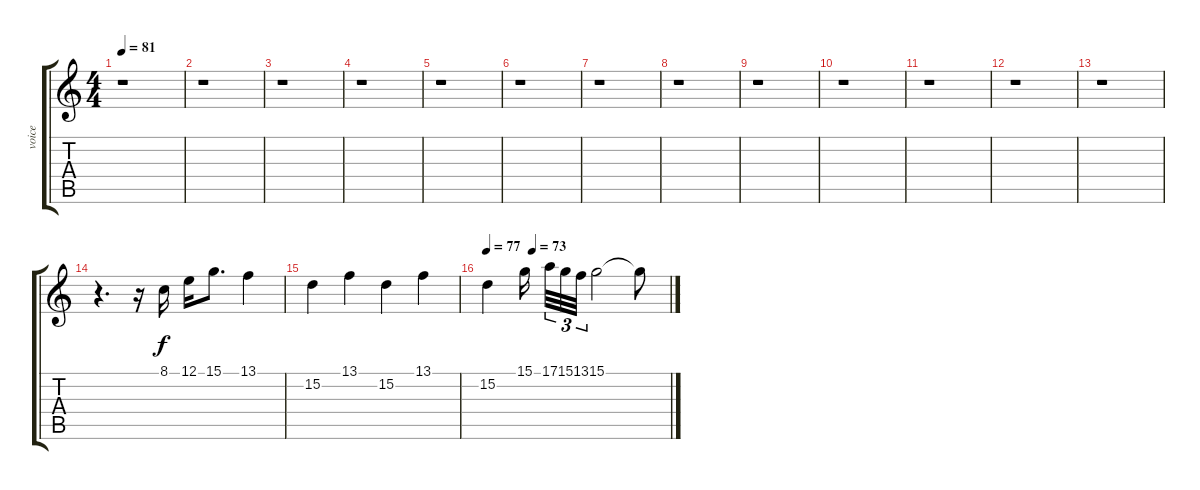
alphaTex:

\track ("voice" "voice") {instrument ocarina}
\staff {score tabs}
\tuning (E4 B3 G3 D3 A2 E2) {hide}
\ts (4 4)
\tempo 81
\clef g2
\ks c
r.1{dy f} |
r.1 |
r.1 |
r.1 |
r.1 |
r.1 |
r.1 |
r.1 |
r.1 |
r.1 |
r.1 |
r.1 |
r.1 |
r.4{d} r.16 8.1.16{volume 10} 12.1.16 15.1.8{d} 13.1.4 |
15.2.4 13.1.4 15.2.4 13.1.4 |
\tempo 77
\tempo (73 0.25)
15.2.4 15.1.16{beam splitsecondary} 17.1.32{tu (3 2)} 15.1.32{tu (3 2)} 13.1.32{tu (3 2)} 15.1.2 15.1{t}.8
